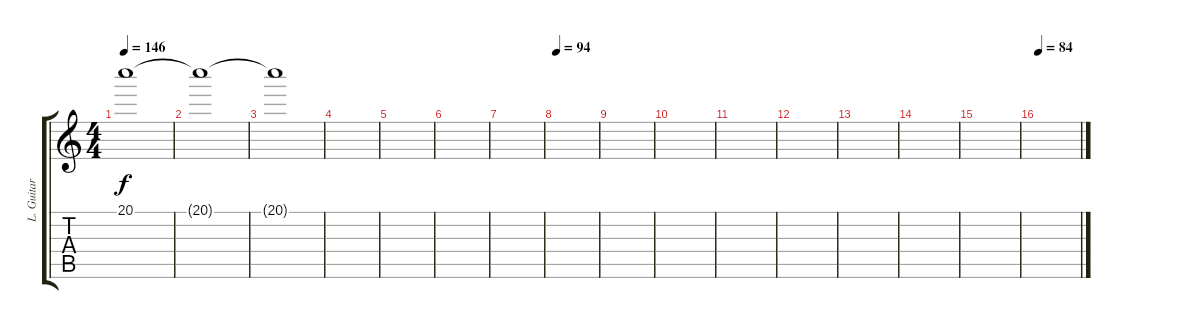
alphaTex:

\track ("L. Guitar" "L. Guitar") {instrument acousticguitarsteel}
\staff {score tabs}
\tuning (E4 B3 G3 D3 A2 E2) {hide}
\ts (4 4)
\tempo 146
\clef g2
\ks c
20.1{t}.1{dy f} |
20.1{t}.1 |
20.1{t}.1 |
|
|
|
|
\tempo 94
|
|
|
|
|
|
|
|
\tempo 84
